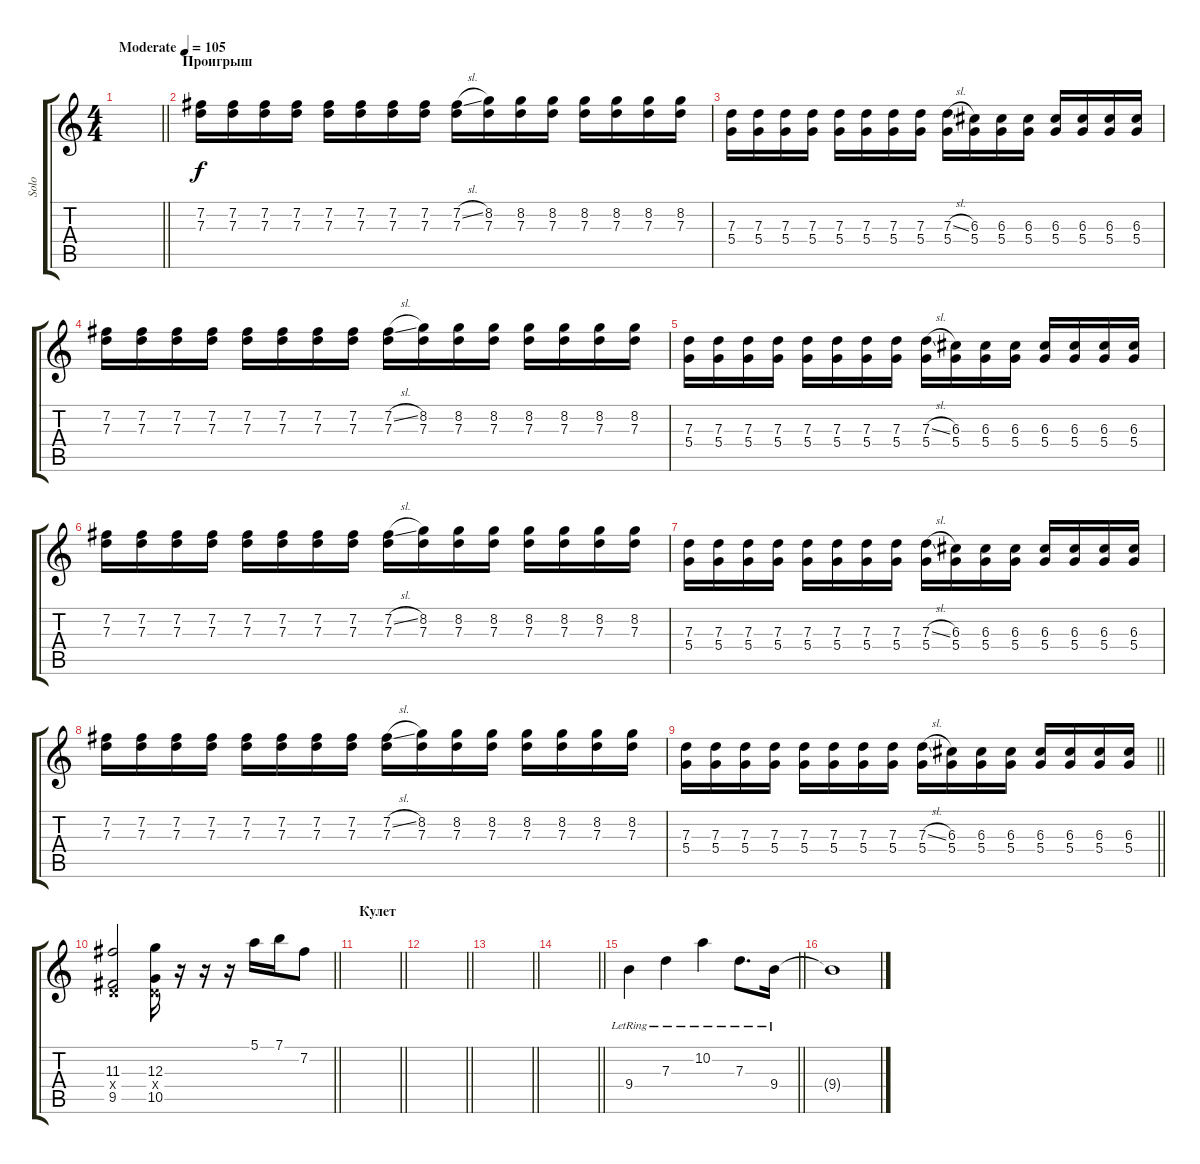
\track ("Solo" "Solo") {instrument overdrivenguitar}
\staff {score tabs}
\tuning (E4 B3 G3 D3 A2 E2) {hide}
\ts (4 4)
\tempo (105 "Moderate")
\clef g2
\barLineRight lightlight
\ks c
|
\section ("" "Проигрыш")
(7.2 7.3).16 (7.2 7.3).16 (7.2 7.3).16 (7.2 7.3).16 (7.2 7.3).16 (7.2 7.3).16 (7.2 7.3).16 (7.2 7.3).16 (7.2{sl} 7.3).16 (8.2 7.3).16 (8.2 7.3).16 (8.2 7.3).16 (8.2 7.3).16 (8.2 7.3).16 (8.2 7.3).16 (8.2 7.3).16 |
(7.3 5.4).16 (7.3 5.4).16 (7.3 5.4).16 (7.3 5.4).16 (7.3 5.4).16 (7.3 5.4).16 (7.3 5.4).16 (7.3 5.4).16 (7.3{sl} 5.4).16 (6.3 5.4).16 (6.3 5.4).16 (6.3 5.4).16 (6.3 5.4).16 (6.3 5.4).16 (6.3 5.4).16 (6.3 5.4).16 |
(7.2 7.3).16 (7.2 7.3).16 (7.2 7.3).16 (7.2 7.3).16 (7.2 7.3).16 (7.2 7.3).16 (7.2 7.3).16 (7.2 7.3).16 (7.2{sl} 7.3).16 (8.2 7.3).16 (8.2 7.3).16 (8.2 7.3).16 (8.2 7.3).16 (8.2 7.3).16 (8.2 7.3).16 (8.2 7.3).16 |
(7.3 5.4).16 (7.3 5.4).16 (7.3 5.4).16 (7.3 5.4).16 (7.3 5.4).16 (7.3 5.4).16 (7.3 5.4).16 (7.3 5.4).16 (7.3{sl} 5.4).16 (6.3 5.4).16 (6.3 5.4).16 (6.3 5.4).16 (6.3 5.4).16 (6.3 5.4).16 (6.3 5.4).16 (6.3 5.4).16 |
(7.2 7.3).16 (7.2 7.3).16 (7.2 7.3).16 (7.2 7.3).16 (7.2 7.3).16 (7.2 7.3).16 (7.2 7.3).16 (7.2 7.3).16 (7.2{sl} 7.3).16 (8.2 7.3).16 (8.2 7.3).16 (8.2 7.3).16 (8.2 7.3).16 (8.2 7.3).16 (8.2 7.3).16 (8.2 7.3).16 |
(7.3 5.4).16 (7.3 5.4).16 (7.3 5.4).16 (7.3 5.4).16 (7.3 5.4).16 (7.3 5.4).16 (7.3 5.4).16 (7.3 5.4).16 (7.3{sl} 5.4).16 (6.3 5.4).16 (6.3 5.4).16 (6.3 5.4).16 (6.3 5.4).16 (6.3 5.4).16 (6.3 5.4).16 (6.3 5.4).16 |
(7.2 7.3).16 (7.2 7.3).16 (7.2 7.3).16 (7.2 7.3).16 (7.2 7.3).16 (7.2 7.3).16 (7.2 7.3).16 (7.2 7.3).16 (7.2{sl} 7.3).16 (8.2 7.3).16 (8.2 7.3).16 (8.2 7.3).16 (8.2 7.3).16 (8.2 7.3).16 (8.2 7.3).16 (8.2 7.3).16 |
\barLineRight lightlight
(7.3 5.4).16 (7.3 5.4).16 (7.3 5.4).16 (7.3 5.4).16 (7.3 5.4).16 (7.3 5.4).16 (7.3 5.4).16 (7.3 5.4).16 (7.3{sl} 5.4).16 (6.3 5.4).16 (6.3 5.4).16 (6.3 5.4).16 (6.3 5.4).16 (6.3 5.4).16 (6.3 5.4).16 (6.3 5.4).16 |
\section ("" "")
\barLineRight lightlight
(11.3 0.4{x} 9.5).2 (12.3 0.4{x} 10.5).16 r.16 r.16 r.16 5.1.16 7.1.16 7.2.8 |
\section ("" "Кулет")
\barLineRight lightlight
|
\barLineRight lightlight
|
\section ("" "")
\barLineRight lightlight
|
\section ("" "")
\barLineRight lightlight
|
\barLineRight lightlight
9.4{lr}.4 7.3{lr}.4 10.2{lr}.4 7.3{lr}.8{d} 9.4{lr}.16 |
9.4{t}.1
